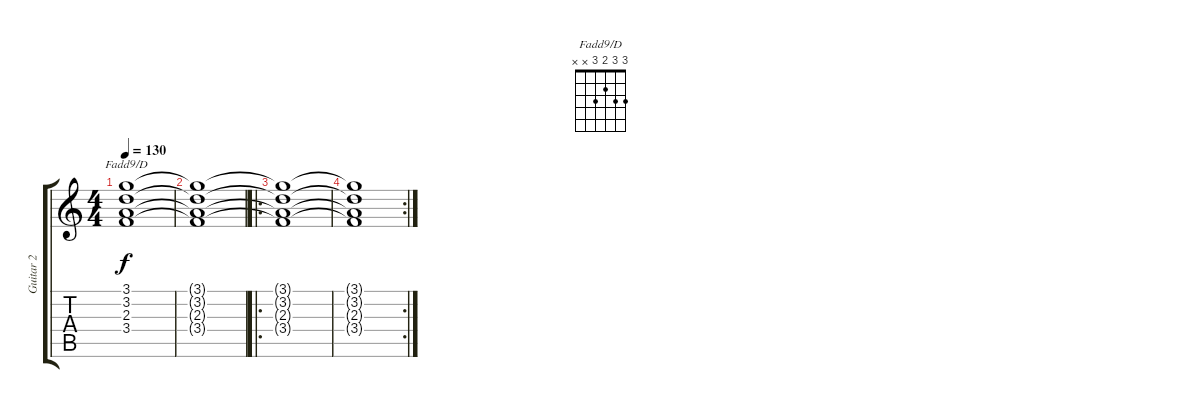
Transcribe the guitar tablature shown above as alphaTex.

\track ("Guitar 2" "Guitar 2") {mute instrument acousticguitarsteel}
\staff {score tabs}
\tuning (E4 B3 G3 D3 A2 E2) {hide}
\chord ("Fadd9/D" 3 3 2 3 x x)
\ts (4 4)
\tempo 130
\clef g2
\ks c
(3.1 3.2 2.3 3.4).1{ch "Fadd9/D" dy f} |
(3.1{t} 3.2{t} 2.3{t} 3.4{t}).1 |
\ro
(3.1{t} 3.2{t} 2.3{t} 3.4{t}).1 |
\rc 2
(3.1{t} 3.2{t} 2.3{t} 3.4{t}).1
